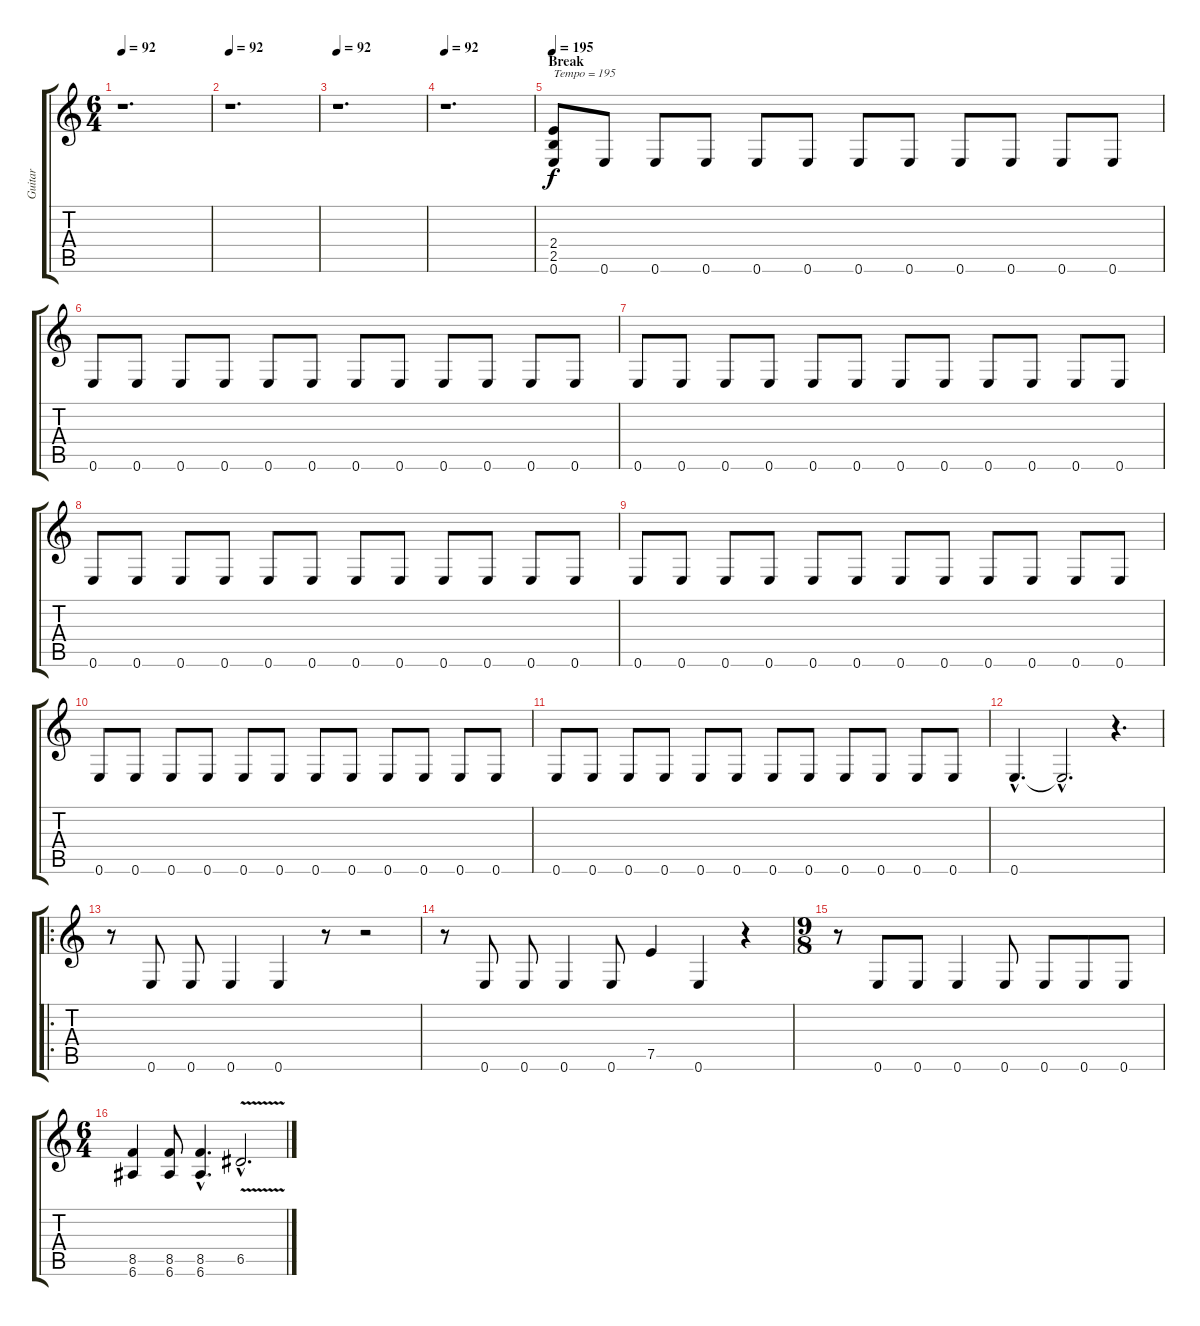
\track ("Guitar" "Guitar") {instrument distortionguitar}
\staff {score tabs}
\tuning (E4 B3 G3 D3 A2 E2) {hide}
\ts (6 4)
\tempo 92
\clef g2
\ks c
r.1{d dy f} |
\tempo 92
r.1{d} |
\tempo 92
r.1{d} |
\tempo 92
r.1{d} |
\section ("" "Break")
\tempo 195
(2.4 2.5 0.6).8{txt "Tempo = 195"} 0.6.8 0.6.8 0.6.8 0.6.8 0.6.8 0.6.8 0.6.8 0.6.8 0.6.8 0.6.8 0.6.8 |
0.6.8 0.6.8 0.6.8 0.6.8 0.6.8 0.6.8 0.6.8 0.6.8 0.6.8 0.6.8 0.6.8 0.6.8 |
0.6.8 0.6.8 0.6.8 0.6.8 0.6.8 0.6.8 0.6.8 0.6.8 0.6.8 0.6.8 0.6.8 0.6.8 |
0.6.8 0.6.8 0.6.8 0.6.8 0.6.8 0.6.8 0.6.8 0.6.8 0.6.8 0.6.8 0.6.8 0.6.8 |
0.6.8 0.6.8 0.6.8 0.6.8 0.6.8 0.6.8 0.6.8 0.6.8 0.6.8 0.6.8 0.6.8 0.6.8 |
0.6.8 0.6.8 0.6.8 0.6.8 0.6.8 0.6.8 0.6.8 0.6.8 0.6.8 0.6.8 0.6.8 0.6.8 |
0.6.8 0.6.8 0.6.8 0.6.8 0.6.8 0.6.8 0.6.8 0.6.8 0.6.8 0.6.8 0.6.8 0.6.8 |
0.6{hac}.4{d} 0.6{hac t}.2{d} r.4{d} |
\ro
r.8 0.6.8 0.6.8 0.6.4 0.6.4 r.8 r.2 |
r.8 0.6.8 0.6.8 0.6.4 0.6.8 7.5.4 0.6.4 r.4 |
\ts (9 8)
r.8 0.6.8 0.6.8 0.6.4 0.6.8 0.6.8 0.6.8 0.6.8 |
\ts (6 4)
(8.5 6.6).4 (8.5 6.6).8 (8.5{hac} 6.6{hac}).4{d} 6.5{v hac}.2{d}
